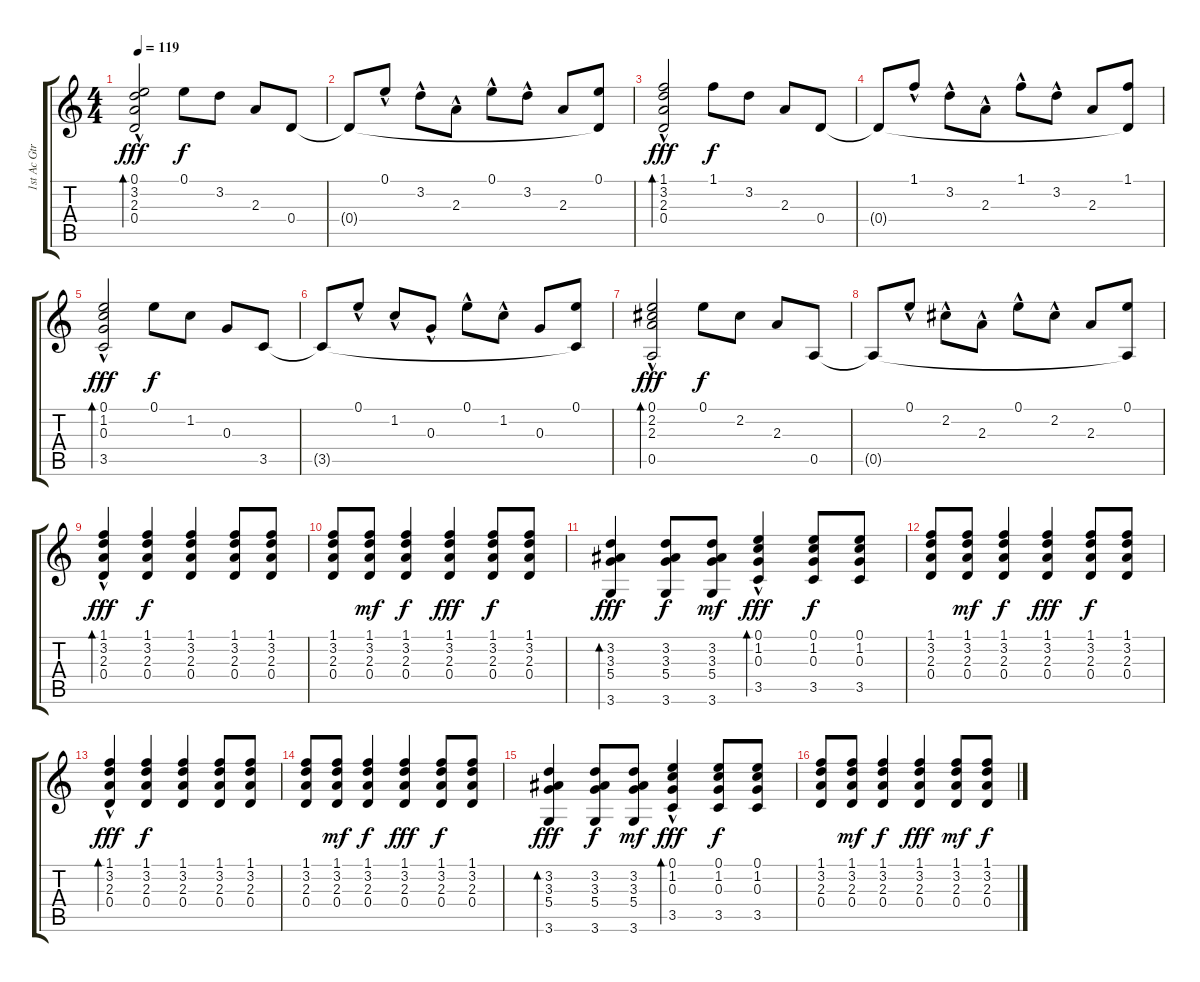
\track ("1st Ac Gtr" "1st Ac Gtr") {instrument acousticguitarsteel}
\staff {score tabs}
\tuning (E4 B3 G3 D3 A2 E2) {hide}
\ts (4 4)
\tempo 119
\clef g2
\ks c
(0.1 3.2 2.3 0.4{hac}).2{bd 120 dy fff} 0.1.8{dy f} 3.2.8 2.3.8 0.4.8 |
0.4{t}.8 0.1{hac}.8 3.2{hac}.8 2.3{hac}.8 0.1{hac}.8 3.2{hac}.8 2.3.8 (0.1 0.4{t}).8 |
(1.1 3.2 2.3 0.4{hac}).2{bd 120 dy fff} 1.1.8{dy f} 3.2.8 2.3.8 0.4.8 |
0.4{t}.8 1.1{hac}.8 3.2{hac}.8 2.3{hac}.8 1.1{hac}.8 3.2{hac}.8 2.3.8 (1.1 0.4{t}).8 |
(0.1 1.2 0.3 3.5{hac}).2{bd 120 dy fff} 0.1.8{dy f} 1.2.8 0.3.8 3.5.8 |
3.5{t}.8 0.1{hac}.8 1.2{hac}.8 0.3{hac}.8 0.1{hac}.8 1.2{hac}.8 0.3.8 (0.1 3.5{t}).8 |
(0.1 2.2 2.3 0.5{hac}).2{bd 120 dy fff} 0.1.8{dy f} 2.2.8 2.3.8 0.5.8 |
0.5{t}.8 0.1{hac}.8 2.2{hac}.8 2.3{hac}.8 0.1{hac}.8 2.2{hac}.8 2.3.8 (0.1 0.5{t}).8 |
(1.1 3.2 2.3{hac} 0.4).4{bd 30 dy fff} (1.1 3.2 2.3 0.4).4{dy f} (1.1 3.2 2.3 0.4).4 (1.1 3.2 2.3 0.4).8 (1.1 3.2 2.3 0.4).8 |
(1.1 3.2 2.3 0.4).8 (1.1 3.2 2.3 0.4).8{dy mf} (1.1 3.2 2.3 0.4).4{dy f} (1.1 3.2 2.3 0.4).4{dy fff} (1.1 3.2 2.3 0.4).8{dy f} (1.1 3.2 2.3 0.4).8 |
(3.2 3.3 5.4 3.6).4{bd 30 dy fff} (3.2 3.3 5.4 3.6).8{dy f} (3.2 3.3 5.4 3.6).8{dy mf} (0.1 1.2 0.3{hac} 3.5).4{bd 30 dy fff} (0.1 1.2 0.3 3.5).8{dy f} (0.1 1.2 0.3 3.5).8 |
(1.1 3.2 2.3 0.4).8 (1.1 3.2 2.3 0.4).8{dy mf} (1.1 3.2 2.3 0.4).4{dy f} (1.1 3.2 2.3 0.4).4{dy fff} (1.1 3.2 2.3 0.4).8{dy f} (1.1 3.2 2.3 0.4).8 |
(1.1 3.2 2.3{hac} 0.4).4{bd 30 dy fff} (1.1 3.2 2.3 0.4).4{dy f} (1.1 3.2 2.3 0.4).4 (1.1 3.2 2.3 0.4).8 (1.1 3.2 2.3 0.4).8 |
(1.1 3.2 2.3 0.4).8 (1.1 3.2 2.3 0.4).8{dy mf} (1.1 3.2 2.3 0.4).4{dy f} (1.1 3.2 2.3 0.4).4{dy fff} (1.1 3.2 2.3 0.4).8{dy f} (1.1 3.2 2.3 0.4).8 |
(3.2 3.3 5.4 3.6).4{bd 30 dy fff} (3.2 3.3 5.4 3.6).8{dy f} (3.2 3.3 5.4 3.6).8{dy mf} (0.1 1.2 0.3{hac} 3.5).4{bd 30 dy fff} (0.1 1.2 0.3 3.5).8{dy f} (0.1 1.2 0.3 3.5).8 |
(1.1 3.2 2.3 0.4).8 (1.1 3.2 2.3 0.4).8{dy mf} (1.1 3.2 2.3 0.4).4{dy f} (1.1 3.2 2.3 0.4).4{dy fff} (1.1 3.2 2.3 0.4).8{dy mf} (1.1 3.2 2.3 0.4).8{dy f}
